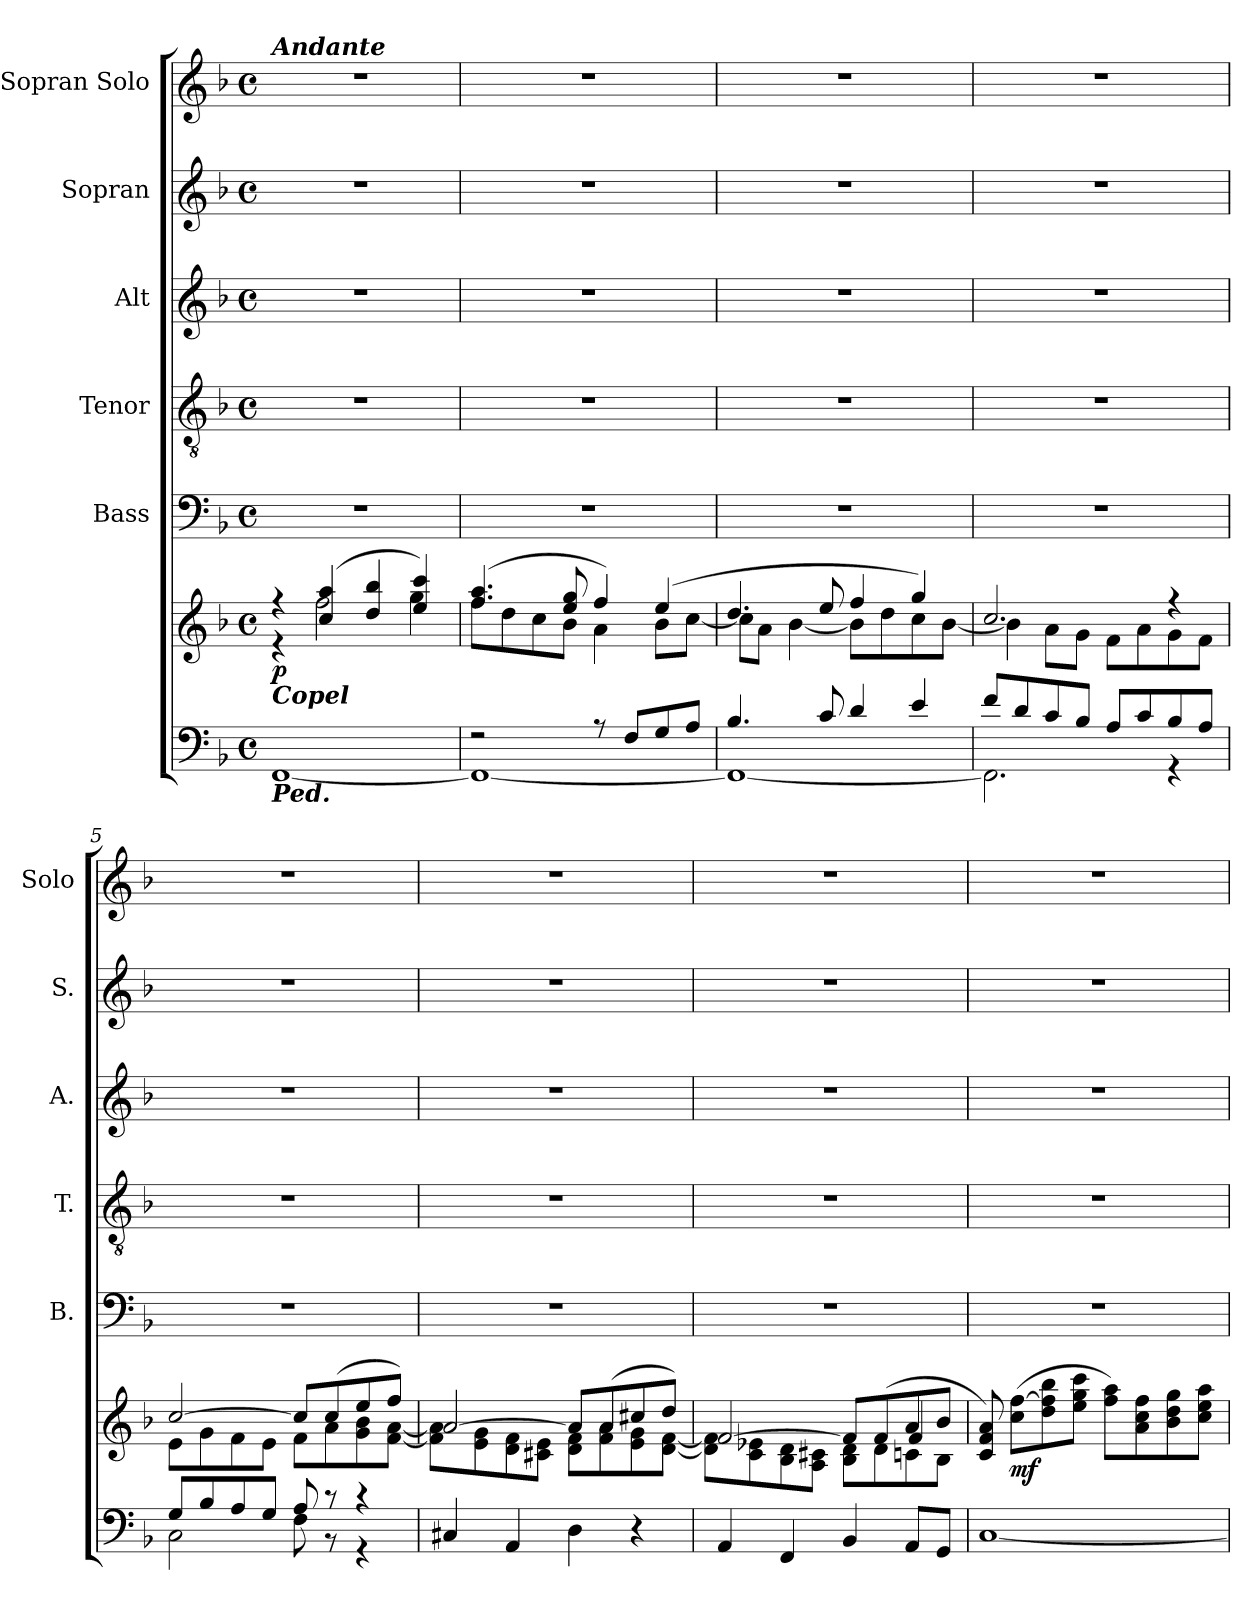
**kern	**kern	**dynam	**kern	**kern	**kern	**kern	**kern
*part6	*part6	*part6	*part5	*part4	*part3	*part2	*part1
*staff7	*staff6	*staff6/7	*staff5	*staff4	*staff3	*staff2	*staff1
*	*	*	*I"Bass	*I"Tenor	*I"Alt	*I"Sopran	*I"Sopran Solo
*	*	*	*I'B.	*I'T.	*I'A.	*I'S.	*I'Solo
*clefF4	*clefG2	*	*clefF4	*clefGv2	*clefG2	*clefG2	*clefG2
*k[b-]	*k[b-]	*	*k[b-]	*k[b-]	*k[b-]	*k[b-]	*k[b-]
*F:	*F:	*	*F:	*F:	*F:	*F:	*F:
*M4/4	*M4/4	*	*M4/4	*M4/4	*M4/4	*M4/4	*M4/4
*met(c)	*met(c)	*	*met(c)	*met(c)	*met(c)	*met(c)	*met(c)
=1	=1	=1	=1	=1	=1	=1	=1
*	*^	*	*	*	*	*	*
!	!	!	!	!	!	!	!	!LO:TX:a:Bi:t=Andante
!	!LO:TX:b:Bi:t=Copel	!	!	!	!	!	!	!
!LO:TX:b:Bi:t=Ped.	!	!	!	!	!	!	!	!
!	!	!	!LO:DY:b	!	!	!	!	!
[<1FF	4r	4r	p	1r	1r	1r	1r	1r
.	(4cc/ 4aa/	2ff\	.	.	.	.	.	.
.	4dd/ 4bb-/	.	.	.	.	.	.	.
.	4ee/ 4ccc/)	4gg\	.	.	.	.	.	.
=2	=2	=2	=2	=2	=2	=2	=2	=2
*^	*	*	*	*	*	*	*	*
2rF	1FF_	(4.ff/ 4.aa/	8ff\L	.	1r	1r	1r	1r	1r
.	.	.	8dd\	.	.	.	.	.	.
.	.	.	8cc\	.	.	.	.	.	.
.	.	8ee/ 8gg/	8b-\J	.	.	.	.	.	.
8rG	.	4ff/)	4a\	.	.	.	.	.	.
8F/L	.	.	.	.	.	.	.	.	.
8G/	.	(4ee/	8b-\L	.	.	.	.	.	.
8A/J	.	.	[<8cc\J	.	.	.	.	.	.
=3	=3	=3	=3	=3	=3	=3	=3	=3	=3
4.B-/	1FF_	4.dd/	8cc\L]	.	1r	1r	1r	1r	1r
.	.	.	8a\J	.	.	.	.	.	.
.	.	.	[<4b-\	.	.	.	.	.	.
8c/	.	8ee/	.	.	.	.	.	.	.
4d/	.	4ff/	8b-\L]	.	.	.	.	.	.
.	.	.	8dd\	.	.	.	.	.	.
4e/	.	4gg/)	8cc\	.	.	.	.	.	.
.	.	.	[<8b-\J	.	.	.	.	.	.
=4	=4	=4	=4	=4	=4	=4	=4	=4	=4
8f/L	2.FF\]	2.cc/	4b-\]	.	1r	1r	1r	1r	1r
8d/	.	.	.	.	.	.	.	.	.
8c/	.	.	8a\L	.	.	.	.	.	.
8B-/J	.	.	8g\J	.	.	.	.	.	.
8A/L	.	.	8f\L	.	.	.	.	.	.
8c/	.	.	8a\	.	.	.	.	.	.
8B-/	4rGG	4rff	8g\	.	.	.	.	.	.
8A/J	.	.	8f\J	.	.	.	.	.	.
=5	=5	=5	=5	=5	=5	=5	=5	=5	=5
8G/L	2C\	[>2cc/	8e\L	.	1r	1r	1r	1r	1r
8B-/	.	.	8g\	.	.	.	.	.	.
8A/	.	.	8f\	.	.	.	.	.	.
8G/J	.	.	8e\J	.	.	.	.	.	.
8A/	8F\	8cc/L]	8f\L	.	.	.	.	.	.
8r	8r	(>8cc/	8a\	.	.	.	.	.	.
4r	4r	8ee/	8g\ 8b-\	.	.	.	.	.	.
.	.	8ff/J)	[<8f\ [<8a\J	.	.	.	.	.	.
*v	*v	*	*	*	*	*	*	*	*
!!LO:LB:g=z
=6	=6	=6	=6	=6	=6	=6	=6	=6
4C#X/	[>2a/	8f\] 8a\]L	.	1r	1r	1r	1r	1r
.	.	8e\ 8g\	.	.	.	.	.	.
4AA/	.	8d\ 8f\	.	.	.	.	.	.
.	.	8c#X\ 8e\J	.	.	.	.	.	.
4D\	8a/L]	8d\ 8f\L	.	.	.	.	.	.
.	(>8a/	8f\ 8a\	.	.	.	.	.	.
4r	8cc#X/	8e\ 8g\	.	.	.	.	.	.
.	8dd/J)	[<8d\ [<8f\J	.	.	.	.	.	.
=7	=7	=7	=7	=7	=7	=7	=7	=7
*	*	*^	*	*	*	*	*	*
4AA/	[>2f/	8d\] 8f\]L	2.ryy	.	1r	1r	1r	1r	1r
.	.	8c\ 8e-X\	.	.	.	.	.	.	.
4FF/	.	8B-\ 8d\	.	.	.	.	.	.	.
.	.	8A\ 8c#X\J	.	.	.	.	.	.	.
4BB-/	8f/L]	8B-\ 8d\L	.	.	.	.	.	.	.
.	(>8f/	8d\	.	.	.	.	.	.	.
8AA/L	8a/	8cn\	4f/	.	.	.	.	.	.
8GG/J	8b-/J	8B-\J	.	.	.	.	.	.	.
*	*v	*v	*v	*	*	*	*	*	*
=8	=8	=8	=8	=8	=8	=8	=8
[1C	8c/ 8f/ 8a/)	.	1r	1r	1r	1r	1r
!	!	!LO:DY:b	!	!	!	!	!
.	(>8cc\ [8ff\L	mf	.	.	.	.	.
.	8dd\ 8ff\] 8bb-\	.	.	.	.	.	.
.	8ee\ 8gg\ 8ccc\J	.	.	.	.	.	.
.	8ff\ 8aa\L)	.	.	.	.	.	.
.	8a\ 8cc\ 8ff\	.	.	.	.	.	.
.	8b-\ 8dd\ 8gg\	.	.	.	.	.	.
.	8cc\ 8ee\ 8aa\J	.	.	.	.	.	.
=	=	=	=	=	=	=	=
*-	*-	*-	*-	*-	*-	*-	*-
